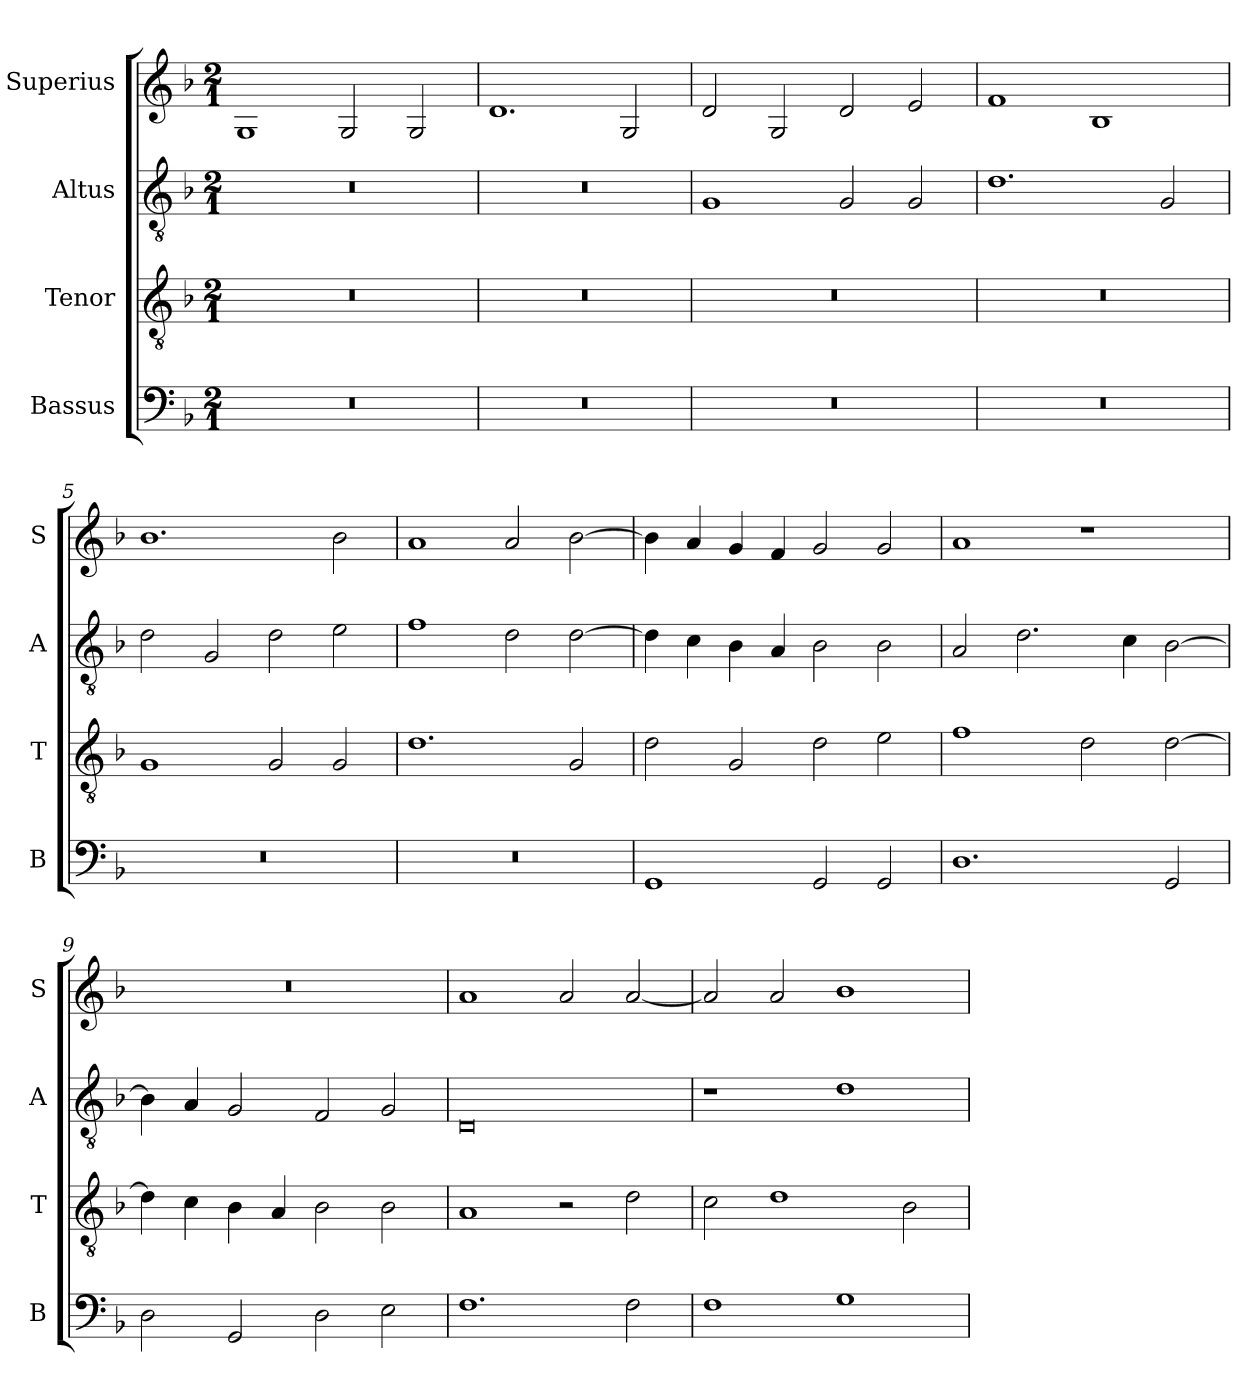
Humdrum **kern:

**kern	**kern	**kern	**kern
*part4	*part3	*part2	*part1
*staff4	*staff3	*staff2	*staff1
*I"Bassus	*I"Tenor	*I"Altus	*I"Superius
*I'B	*I'T	*I'A	*I'S
*clefF4	*clefGv2	*clefGv2	*clefG2
*k[b-]	*k[b-]	*k[b-]	*k[b-]
*M2/1	*M2/1	*M2/1	*M2/1
=1	=1	=1	=1
0r	0r	0r	1G
.	.	.	2G/
.	.	.	2G/
=2	=2	=2	=2
0r	0r	0r	1.d
.	.	.	2G/
=3	=3	=3	=3
0r	0r	1G	2d/
.	.	.	2G/
.	.	2G/	2d/
.	.	2G/	2e/
=4	=4	=4	=4
0r	0r	1.d	1f
.	.	.	1B-
.	.	2G/	.
=5	=5	=5	=5
0r	1G	2d\	1.b-
.	.	2G/	.
.	2G/	2d\	.
.	2G/	2e\	2b-\
=6	=6	=6	=6
0r	1.d	1f	1a
.	.	2d\	2a/
.	2G/	[2d\	[2b-\
=7	=7	=7	=7
1GG	2d\	4d\]	4b-\]
.	.	4c\	4a/
.	2G/	4B-\	4g/
.	.	4A/	4f/
2GG/	2d\	2B-\	2g/
2GG/	2e\	2B-\	2g/
=8	=8	=8	=8
1.D	1f	2A/	1a
.	.	2.d\	.
.	2d\	.	1r
.	.	4c\	.
2GG/	[2d\	[2B-\	.
=9	=9	=9	=9
2D\	4d\]	4B-\]	0r
.	4c\	4A/	.
2GG/	4B-\	2G/	.
.	4A/	.	.
2D\	2B-\	2F/	.
2E\	2B-\	2G/	.
=10	=10	=10	=10
1.F	1A	0D	1a
.	2r	.	2a/
2F\	2d\	.	[2a/
=11	=11	=11	=11
1F	2c\	1r	2a/]
.	1d	.	2a/
1G	.	1d	1b-
.	2B-\	.	.
=	=	=	=
*-	*-	*-	*-
